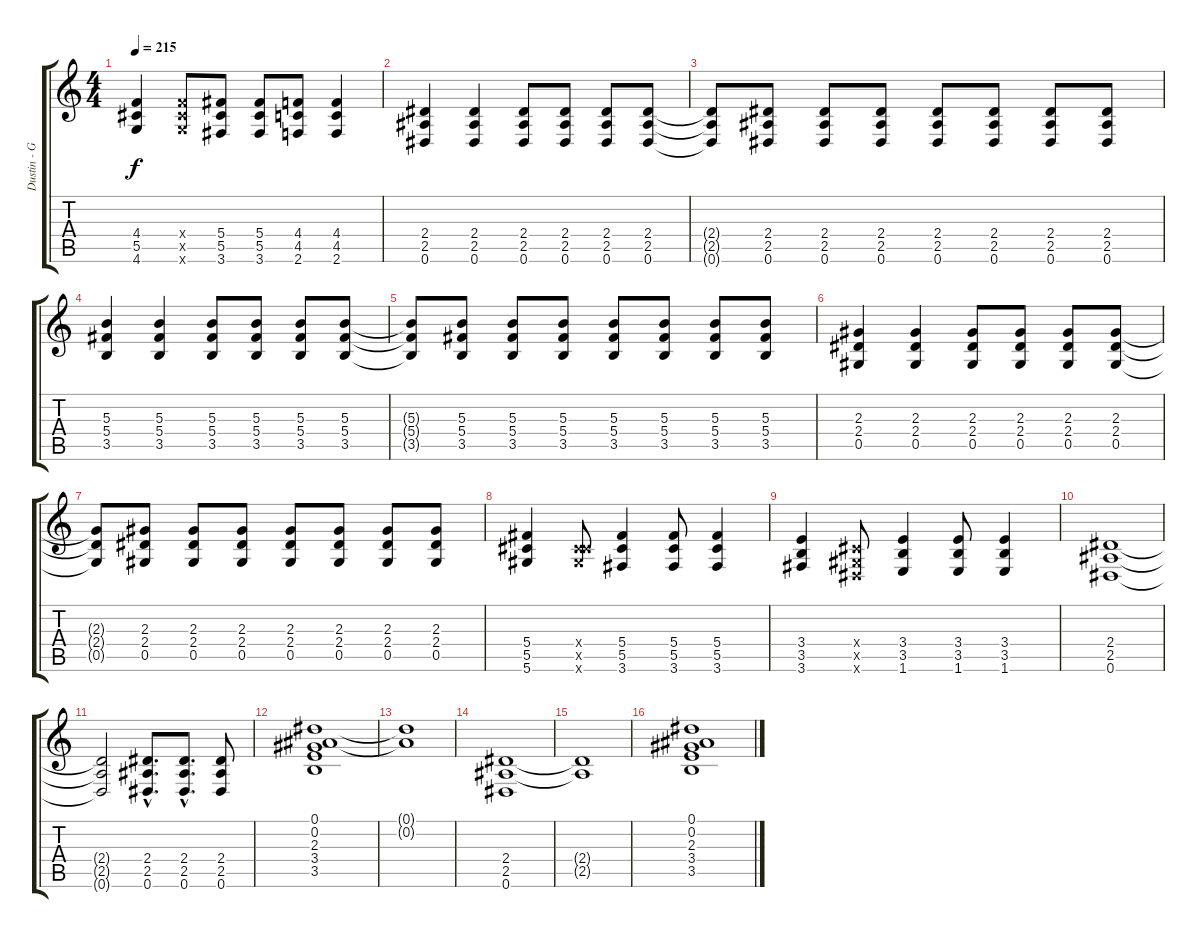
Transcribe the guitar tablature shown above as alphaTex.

\track ("Dustin - Guitar" "Dustin - G") {instrument overdrivenguitar}
\staff {score tabs}
\tuning (Eb4 Bb3 Gb3 Db3 Ab2 Eb2) {hide}
\ts (4 4)
\tempo 215
\clef g2
\ks c
(4.4 5.5 4.6).4{dy f} (4.4{x} 5.5{x} 4.6{x}).8 (5.4 5.5 3.6).8 (5.4 5.5 3.6).8 (4.4 4.5 2.6).8 (4.4 4.5 2.6).4 |
(2.4 2.5 0.6).4 (2.4 2.5 0.6).4 (2.4 2.5 0.6).8 (2.4 2.5 0.6).8 (2.4 2.5 0.6).8 (2.4 2.5 0.6).8 |
(2.4{t} 2.5{t} 0.6{t}).8 (2.4 2.5 0.6).8 (2.4 2.5 0.6).8 (2.4 2.5 0.6).8 (2.4 2.5 0.6).8 (2.4 2.5 0.6).8 (2.4 2.5 0.6).8 (2.4 2.5 0.6).8 |
(5.3 5.4 3.5).4 (5.3 5.4 3.5).4 (5.3 5.4 3.5).8 (5.3 5.4 3.5).8 (5.3 5.4 3.5).8 (5.3 5.4 3.5).8 |
(5.3{t} 5.4{t} 3.5{t}).8 (5.3 5.4 3.5).8 (5.3 5.4 3.5).8 (5.3 5.4 3.5).8 (5.3 5.4 3.5).8 (5.3 5.4 3.5).8 (5.3 5.4 3.5).8 (5.3 5.4 3.5).8 |
(2.3 2.4 0.5).4 (2.3 2.4 0.5).4 (2.3 2.4 0.5).8 (2.3 2.4 0.5).8 (2.3 2.4 0.5).8 (2.3 2.4 0.5).8 |
(2.3{t} 2.4{t} 0.5{t}).8 (2.3 2.4 0.5).8 (2.3 2.4 0.5).8 (2.3 2.4 0.5).8 (2.3 2.4 0.5).8 (2.3 2.4 0.5).8 (2.3 2.4 0.5).8 (2.3 2.4 0.5).8 |
(5.4 5.5 5.6).4 (0.4{x} 5.5{x} 5.6{x}).8 (5.4 5.5 3.6).4 (5.4 5.5 3.6).8 (5.4 5.5 3.6).4 |
(3.4 3.5 3.6).4 (0.4{x} 0.5{x} 0.6{x}).8 (3.4 3.5 1.6).4 (3.4 3.5 1.6).8 (3.4 3.5 1.6).4 |
(2.4 2.5 0.6).1 |
(2.4{t} 2.5{t} 0.6{t}).2 (2.4{hac} 2.5{hac} 0.6{hac}).8{d} (2.4{hac} 2.5{hac} 0.6{hac}).8{d} (2.4 2.5 0.6).8 |
(0.1 0.2 2.3 3.4 3.5).1 |
(0.1{t} 0.2{t}).1 |
(2.4 2.5 0.6).1 |
(2.4{t} 2.5{t}).1 |
(0.1 0.2 2.3 3.4 3.5).1
